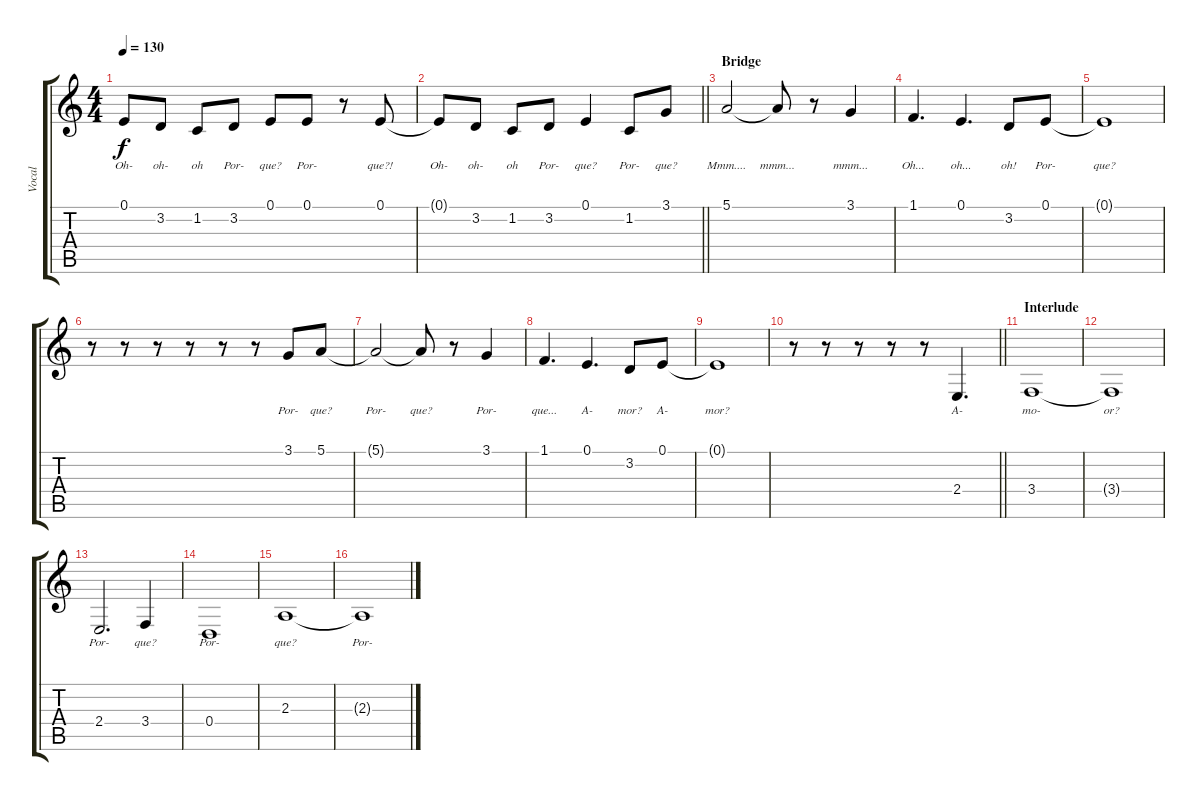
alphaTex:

\track ("Vocal" "Vocal") {instrument tenorsax}
\staff {score tabs}
\tuning (E4 B3 G3 D3 A2 E2) {hide}
\ts (4 4)
\tempo 130
\clef g2
\ks c
0.1.8{lyrics (0 "Oh-") lyrics (1 "") lyrics (2 "") lyrics (3 "") lyrics (4 "") dy f} 3.2.8{lyrics (0 "oh-") lyrics (1 "") lyrics (2 "") lyrics (3 "") lyrics (4 "")} 1.2.8{lyrics (0 "oh") lyrics (1 "") lyrics (2 "") lyrics (3 "") lyrics (4 "")} 3.2.8{lyrics (0 "Por-") lyrics (1 "") lyrics (2 "") lyrics (3 "") lyrics (4 "")} 0.1.8{lyrics (0 "que?") lyrics (1 "") lyrics (2 "") lyrics (3 "") lyrics (4 "")} 0.1.8{lyrics (0 "Por-") lyrics (1 "") lyrics (2 "") lyrics (3 "") lyrics (4 "")} r.8 0.1.8{lyrics (0 "que?!") lyrics (1 "") lyrics (2 "") lyrics (3 "") lyrics (4 "")} |
\barLineRight lightlight
0.1{t}.8{lyrics (0 "Oh-") lyrics (1 "") lyrics (2 "") lyrics (3 "") lyrics (4 "")} 3.2.8{lyrics (0 "oh-") lyrics (1 "") lyrics (2 "") lyrics (3 "") lyrics (4 "")} 1.2.8{lyrics (0 "oh") lyrics (1 "") lyrics (2 "") lyrics (3 "") lyrics (4 "")} 3.2.8{lyrics (0 "Por-") lyrics (1 "") lyrics (2 "") lyrics (3 "") lyrics (4 "")} 0.1.4{lyrics (0 "que?") lyrics (1 "") lyrics (2 "") lyrics (3 "") lyrics (4 "")} 1.2.8{lyrics (0 "Por-") lyrics (1 "") lyrics (2 "") lyrics (3 "") lyrics (4 "")} 3.1.8{lyrics (0 "que?") lyrics (1 "") lyrics (2 "") lyrics (3 "") lyrics (4 "")} |
\section ("" "Bridge")
5.1.2{lyrics (0 "Mmm....") lyrics (1 "") lyrics (2 "") lyrics (3 "") lyrics (4 "")} 5.1{t}.8{lyrics (0 "mmm...") lyrics (1 "") lyrics (2 "") lyrics (3 "") lyrics (4 "")} r.8 3.1.4{lyrics (0 "mmm...") lyrics (1 "") lyrics (2 "") lyrics (3 "") lyrics (4 "")} |
1.1.4{d lyrics (0 "Oh...") lyrics (1 "") lyrics (2 "") lyrics (3 "") lyrics (4 "")} 0.1.4{d lyrics (0 "oh...") lyrics (1 "") lyrics (2 "") lyrics (3 "") lyrics (4 "")} 3.2.8{lyrics (0 "oh!") lyrics (1 "") lyrics (2 "") lyrics (3 "") lyrics (4 "")} 0.1.8{lyrics (0 "Por-") lyrics (1 "") lyrics (2 "") lyrics (3 "") lyrics (4 "")} |
0.1{t}.1{lyrics (0 "que?") lyrics (1 "") lyrics (2 "") lyrics (3 "") lyrics (4 "")} |
r.8 r.8 r.8 r.8 r.8 r.8 3.1.8{lyrics (0 "Por-") lyrics (1 "") lyrics (2 "") lyrics (3 "") lyrics (4 "")} 5.1.8{lyrics (0 "que?") lyrics (1 "") lyrics (2 "") lyrics (3 "") lyrics (4 "")} |
5.1{t}.2{lyrics (0 "Por-") lyrics (1 "") lyrics (2 "") lyrics (3 "") lyrics (4 "")} 5.1{t}.8{lyrics (0 "que?") lyrics (1 "") lyrics (2 "") lyrics (3 "") lyrics (4 "")} r.8 3.1.4{lyrics (0 "Por-") lyrics (1 "") lyrics (2 "") lyrics (3 "") lyrics (4 "")} |
1.1.4{d lyrics (0 "que...") lyrics (1 "") lyrics (2 "") lyrics (3 "") lyrics (4 "")} 0.1.4{d lyrics (0 "A-") lyrics (1 "") lyrics (2 "") lyrics (3 "") lyrics (4 "")} 3.2.8{lyrics (0 "mor?") lyrics (1 "") lyrics (2 "") lyrics (3 "") lyrics (4 "")} 0.1.8{lyrics (0 "A-") lyrics (1 "") lyrics (2 "") lyrics (3 "") lyrics (4 "")} |
0.1{t}.1{lyrics (0 "mor?") lyrics (1 "") lyrics (2 "") lyrics (3 "") lyrics (4 "")} |
\barLineRight lightlight
r.8 r.8 r.8 r.8 r.8 2.4.4{d lyrics (0 "A-") lyrics (1 "") lyrics (2 "") lyrics (3 "") lyrics (4 "")} |
\section ("" "Interlude")
3.4.1{lyrics (0 "mo-") lyrics (1 "") lyrics (2 "") lyrics (3 "") lyrics (4 "")} |
3.4{t}.1{lyrics (0 "or?") lyrics (1 "") lyrics (2 "") lyrics (3 "") lyrics (4 "")} |
2.4.2{d lyrics (0 "Por-") lyrics (1 "") lyrics (2 "") lyrics (3 "") lyrics (4 "")} 3.4.4{lyrics (0 "que?") lyrics (1 "") lyrics (2 "") lyrics (3 "") lyrics (4 "")} |
0.4.1{lyrics (0 "Por-") lyrics (1 "") lyrics (2 "") lyrics (3 "") lyrics (4 "")} |
2.3.1{lyrics (0 "que?") lyrics (1 "") lyrics (2 "") lyrics (3 "") lyrics (4 "")} |
2.3{t}.1{lyrics (0 "Por-") lyrics (1 "") lyrics (2 "") lyrics (3 "") lyrics (4 "")}
